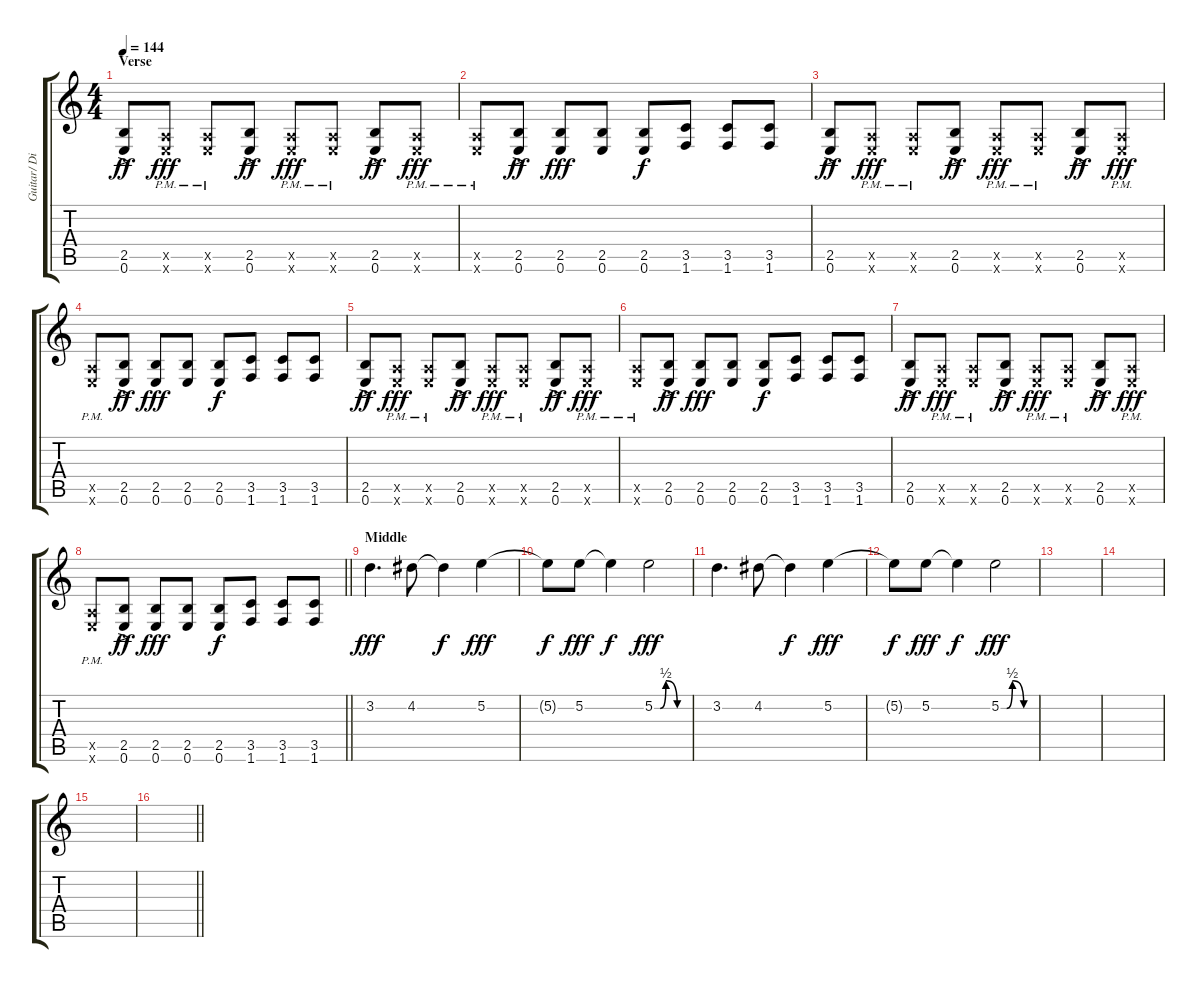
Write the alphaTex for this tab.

\track ("Guitar/ Distortion" "Guitar/ Di") {instrument distortionguitar}
\staff {score tabs}
\tuning (E4 B3 G3 D3 A2 E2) {hide}
\ts (4 4)
\section ("" "Verse ")
\tempo 144
\clef g2
\ks c
(2.5{ac} 0.6{ac}).8{dy ff} (0.5{x} 0.6{pm x}).8{dy fff} (0.5{x} 0.6{pm x}).8 (2.5{ac} 0.6{ac}).8{dy ff} (0.5{x} 0.6{pm x}).8{dy fff} (0.5{x} 0.6{pm x}).8 (2.5{ac} 0.6{ac}).8{dy ff} (0.5{x} 0.6{pm x}).8{dy fff} |
(0.5{x} 0.6{pm x}).8 (2.5{ac} 0.6{ac}).8{dy ff} (2.5 0.6).8{dy fff} (2.5 0.6).8 (2.5 0.6).8{dy f} (3.5 1.6).8 (3.5 1.6).8 (3.5 1.6).8 |
(2.5{ac} 0.6{ac}).8{dy ff} (0.5{x} 0.6{pm x}).8{dy fff} (0.5{x} 0.6{pm x}).8 (2.5{ac} 0.6{ac}).8{dy ff} (0.5{x} 0.6{pm x}).8{dy fff} (0.5{x} 0.6{pm x}).8 (2.5{ac} 0.6{ac}).8{dy ff} (0.5{x} 0.6{pm x}).8{dy fff} |
(0.5{x} 0.6{pm x}).8 (2.5{ac} 0.6{ac}).8{dy ff} (2.5 0.6).8{dy fff} (2.5 0.6).8 (2.5 0.6).8{dy f} (3.5 1.6).8 (3.5 1.6).8 (3.5 1.6).8 |
(2.5{ac} 0.6{ac}).8{dy ff} (0.5{x} 0.6{pm x}).8{dy fff} (0.5{x} 0.6{pm x}).8 (2.5{ac} 0.6{ac}).8{dy ff} (0.5{x} 0.6{pm x}).8{dy fff} (0.5{x} 0.6{pm x}).8 (2.5{ac} 0.6{ac}).8{dy ff} (0.5{x} 0.6{pm x}).8{dy fff} |
(0.5{x} 0.6{pm x}).8 (2.5{ac} 0.6{ac}).8{dy ff} (2.5 0.6).8{dy fff} (2.5 0.6).8 (2.5 0.6).8{dy f} (3.5 1.6).8 (3.5 1.6).8 (3.5 1.6).8 |
(2.5{ac} 0.6{ac}).8{dy ff} (0.5{x} 0.6{pm x}).8{dy fff} (0.5{x} 0.6{pm x}).8 (2.5{ac} 0.6{ac}).8{dy ff} (0.5{x} 0.6{pm x}).8{dy fff} (0.5{x} 0.6{pm x}).8 (2.5{ac} 0.6{ac}).8{dy ff} (0.5{x} 0.6{pm x}).8{dy fff} |
\barLineRight lightlight
(0.5{x} 0.6{pm x}).8 (2.5{ac} 0.6{ac}).8{dy ff} (2.5 0.6).8{dy fff} (2.5 0.6).8 (2.5 0.6).8{dy f} (3.5 1.6).8 (3.5 1.6).8 (3.5 1.6).8 |
\section ("" "Middle")
3.2.4{d dy fff} 4.2.8 4.2{t}.4{dy f} 5.2.4{dy fff} |
5.2{t}.8{dy f} 5.2.8{dy fff} 5.2{t}.4{dy f} 5.2{be (custom 0 0 10 0 20 2 40 0 60 0)}.2{dy fff} |
3.2.4{d} 4.2.8 4.2{t}.4{dy f} 5.2.4{dy fff} |
5.2{t}.8{dy f} 5.2.8{dy fff} 5.2{t}.4{dy f} 5.2{be (custom 0 0 10 0 20 2 40 0 60 0)}.2{dy fff} |
|
|
|
\barLineRight lightlight
